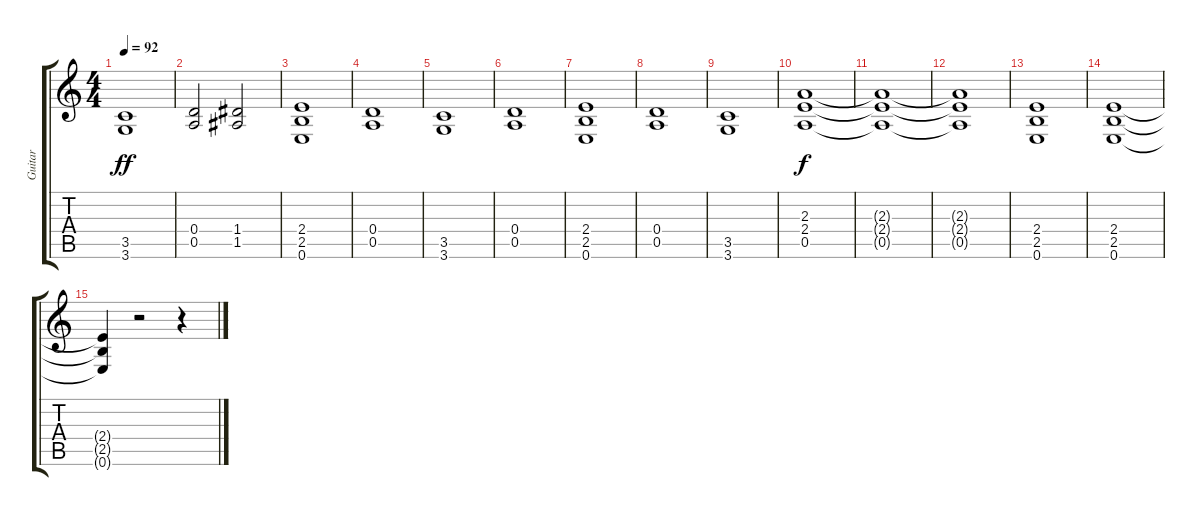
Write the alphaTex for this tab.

\track ("Guitar" "Guitar") {instrument distortionguitar}
\staff {score tabs}
\tuning (E4 B3 G3 D3 A2 E2) {hide}
\ts (4 4)
\tempo 92
\clef g2
\ks c
(3.5 3.6).1{dy ff} |
(0.4 0.5).2 (1.4 1.5).2 |
(2.4 2.5 0.6).1 |
(0.4 0.5).1 |
(3.5 3.6).1 |
(0.4 0.5).1 |
(2.4 2.5 0.6).1 |
(0.4 0.5).1 |
(3.5 3.6).1 |
(2.3 2.4 0.5).1{dy f} |
(2.3{t} 2.4{t} 0.5{t}).1 |
(2.3{t} 2.4{t} 0.5{t}).1 |
(2.4 2.5 0.6).1 |
(2.4 2.5 0.6).1 |
(2.4{t} 2.5{t} 0.6{t}).4 r.2 r.4
